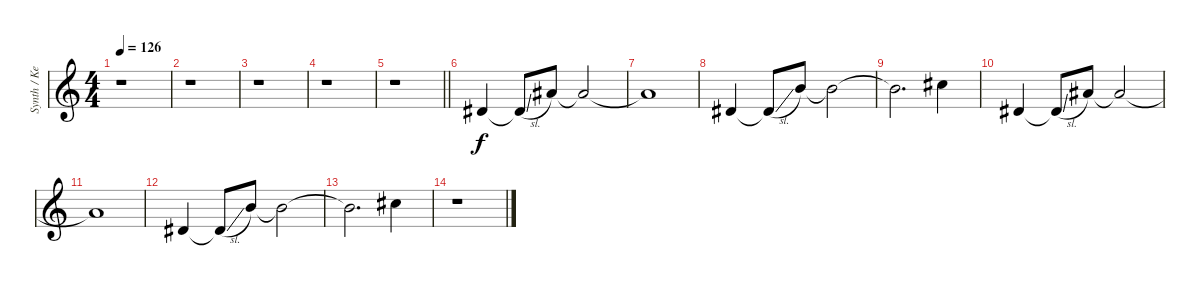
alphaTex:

\track ("Synth / Keyboard II" "Synth / Ke") {instrument fx5brightness}
\staff {score}
\tuning (Eb4 Bb3 Gb3 Db3 Ab2 Eb2) {hide}
\ts (4 4)
\tempo 126
\clef g2
\ks c
r.1{dy f} |
r.1 |
r.1 |
r.1 |
\barLineRight lightlight
r.1 |
5.2.4{volume 11} 5.2{sl t}.8 12.2.8 12.2{t}.2 |
12.2{t}.1 |
5.2.4 5.2{sl t}.8 13.2.8 13.2{t}.2 |
13.2{t}.2{d} 15.2.4 |
5.2.4 5.2{sl t}.8 12.2.8 12.2{t}.2 |
12.2{t}.1 |
5.2.4 5.2{sl t}.8 13.2.8 13.2{t}.2 |
13.2{t}.2{d} 15.2.4 |
r.1
